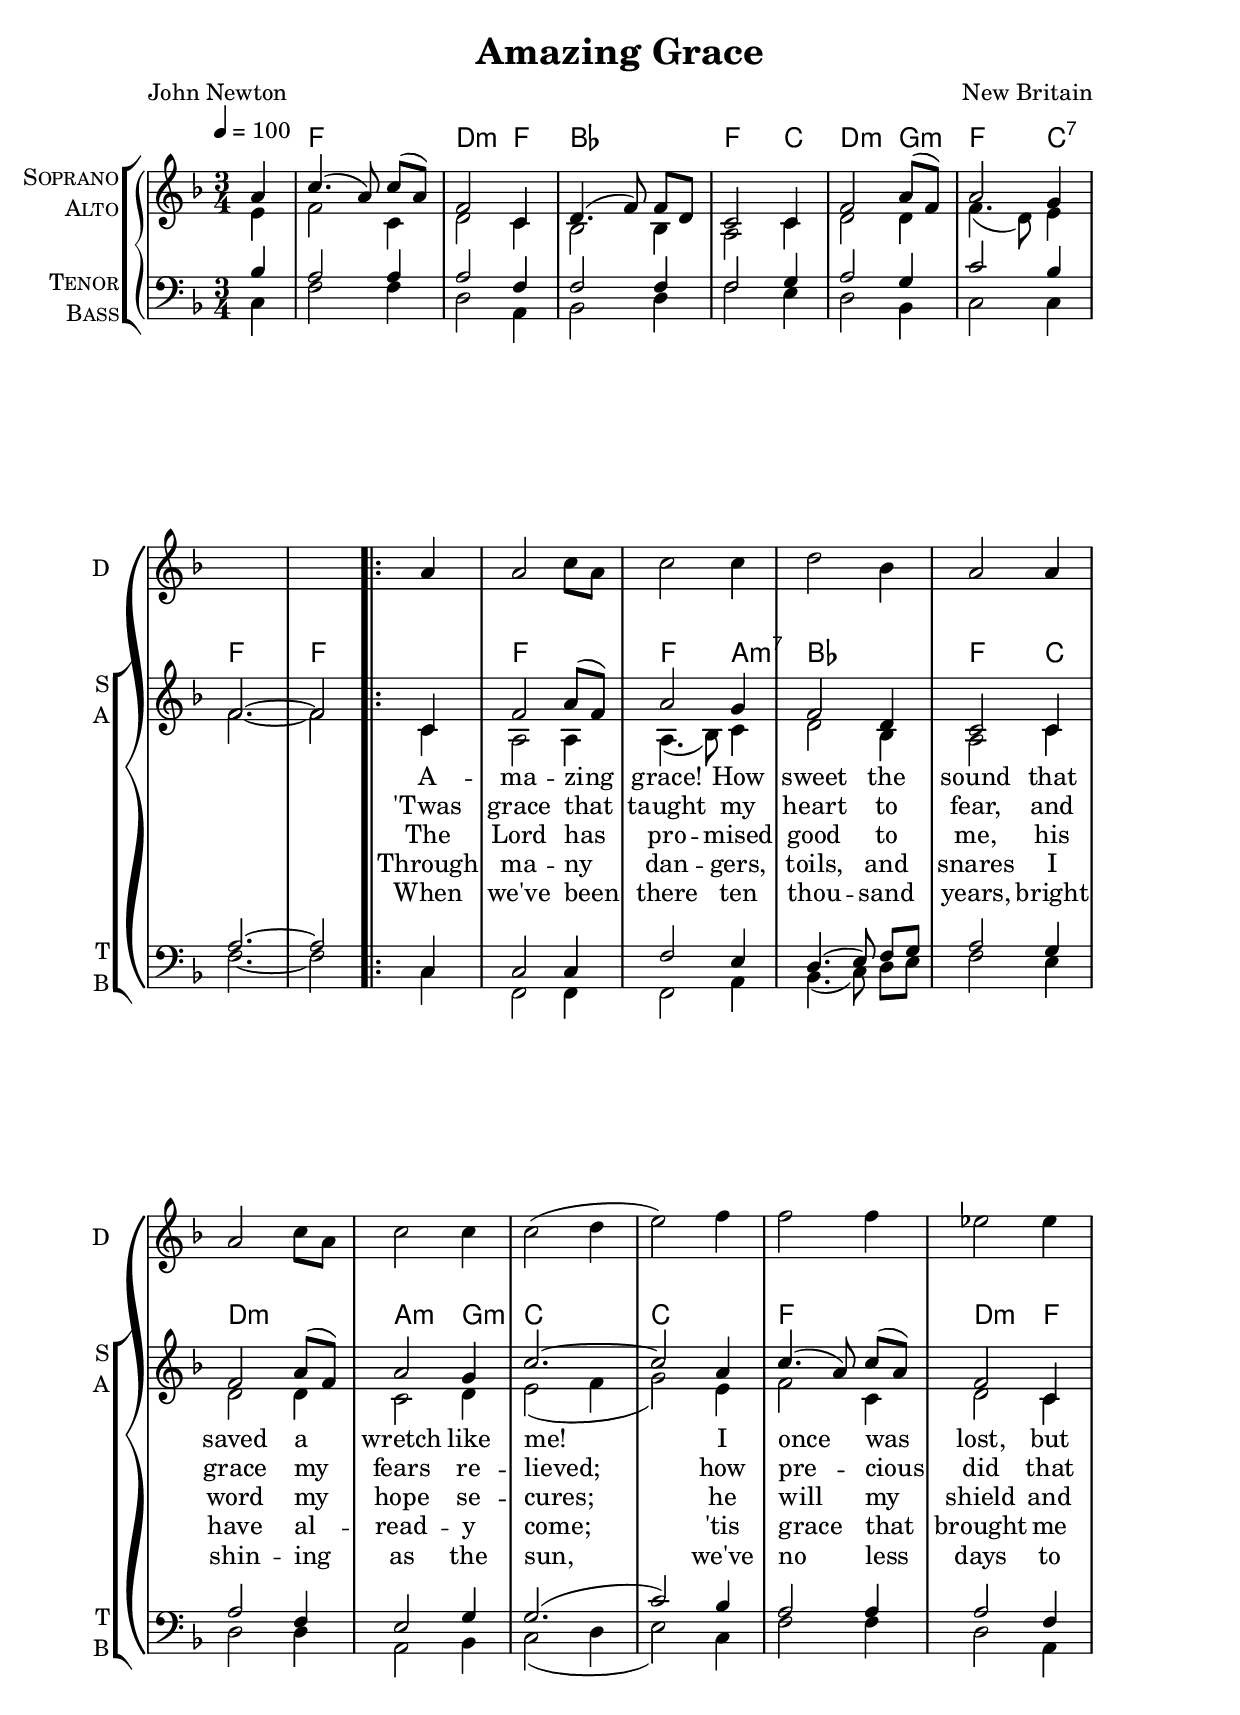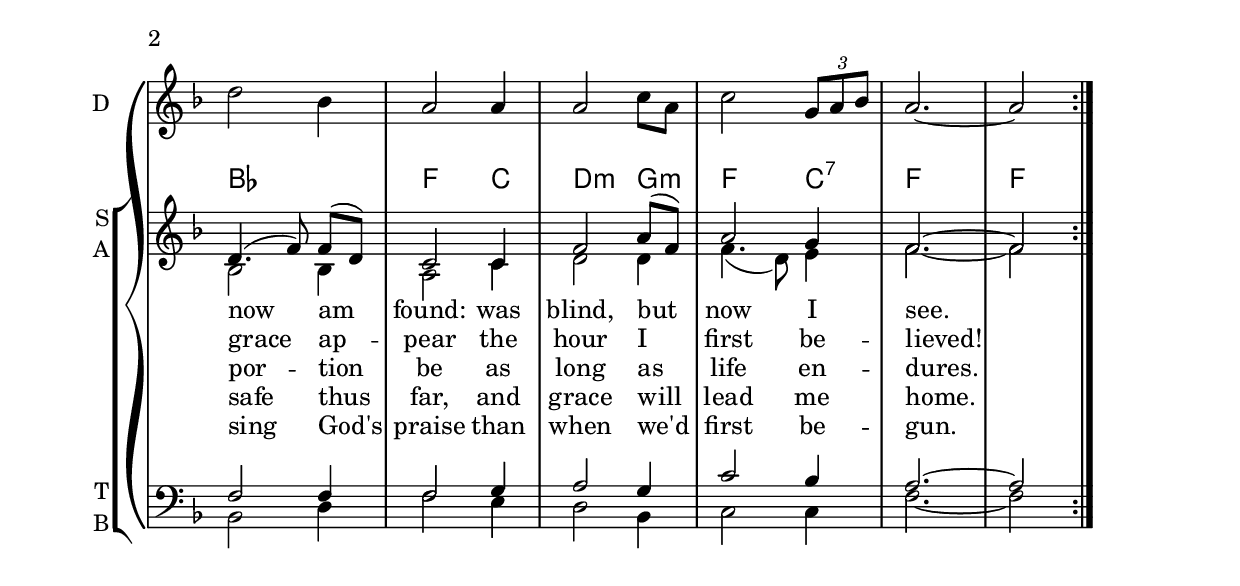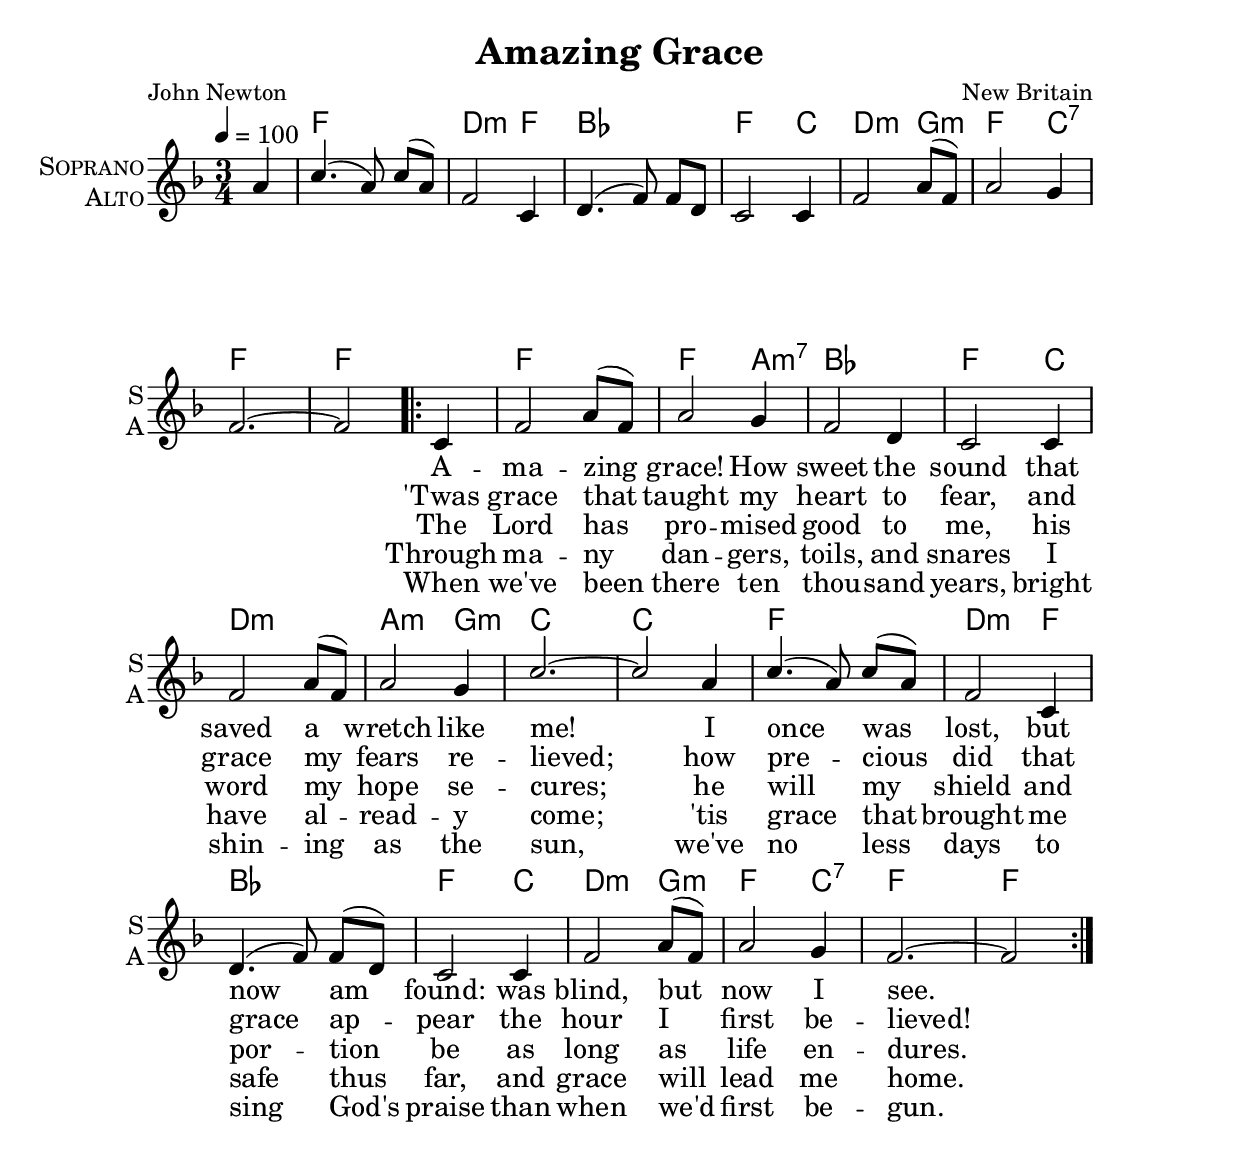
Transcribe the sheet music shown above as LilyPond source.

\version "2.20.0"
\include "english.ly"

\paper {
  line-width = 160\mm
  indent = 0\mm
}

\header {
  texidoc = "Melody and lyrics."
  title = "Amazing Grace"
  composer = "New Britain"
  poet = "John Newton"
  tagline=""
}

OrigKey = g
TransposeToKey = f
Key = \key \OrigKey \major
Time = {
  \time 3/4
  \tempo 4 = 100
  % beam only 2 eights together: \set Timing .beatExceptions, baseMoment, beatStructure
  \set Timing.beamExceptions = #'()
  \set Timing.baseMoment = #(ly:make-moment 1/4)
  \set Timing.beatStructure = 1,1,1
}

DescantMusic = \relative c' {
  % skip intro
  \partial 4 s4 \repeat unfold 7 s2. s2
  % skip first 4 verses in the midi version
  \tag #'(play alto tenor bass) {
    s4 \repeat unfold 15 s2. s2
    s4 \repeat unfold 15 s2. s2
    s4 \repeat unfold 15 s2. s2
    s4 \repeat unfold 15 s2. s2
  }
  % 5th verse has descant
  b'4 | b2 d8 b | d2 d4 | e2 c4 | b2 b4 | b2 d8 b | d2 d4 | d2( e4 | fs2)
  g4 | g2 g4 | f2 f4 | e2 c4 | b2 b4 | b2 d8 b | d2 \tuplet 3/2 { a8 b c } | b2. ~ 2
}
SopranoMusic = \relative c' {
  % intro
  \partial 4 b'4 | d4.( b8) d( b) | g2 d4
  e4.( g8) g e | d2 d4 | g2 b8( g) | b2 a4 g2. ~ g2

  \bar ".|:"
  \repeat volta 5 {
    d4 | g2 b8( g) | b2 a4 | g2 e4 | d2 d4
    g2 b8( g) | b2 a4 | d2. ~ d2 b4 | d4.( b8) d( b) | g2 d4
    e4.( g8) g( e) | d2 d4 | g2 b8( g) | b2 a4 g2. ~ g2
  \bar ":|."
  }
}

AltoMusic = \relative c' {
  \partial 4 fs4 | g2 d4 | e2 d4
  c2 c4 | b2 d4 | e2 e4 | g4.( e8) fs4 | g2. ~ g2
  \repeat volta 5 {
    d4 | b2 b4 | b4.( c8) d4 | e2 c4 | b2 d4
    e2 e4 | d2 e4 | fs2( g4 | a2) fs4 | g2 d4 | e2 d4
    c2 c4 | b2 d4 | e2 e4 | g4.( e8) fs4 | g2. ~ g2
  }
}

TenorMusic = \relative c {
  \partial 4 c'4 | b2 b4 | b2 g4
  g2 g4 | g2 a4 | b2 a4 | d2 c4 | b2. ~ b2
  \repeat volta 5 {
    d,4 | d2 d4 | g2 fs4 | e4.( fs8) g a | b2 a4
    b2 g4 | fs2 a4 | a2.( d2) c4 | b2 b4 | b2 g4
    g2 g4 | g2 a4 | b2 a4 | d2 c4 | b2. ~ b2
  }
}

BassMusic = \relative c {
  \partial 4 d4 | g2 g4 | e2 b4
  c2 e4 | g2 fs4 | e2 c4 | d2 d4 | g2. ~ g2
  \repeat volta 5 {
    d4 | g,2 g4 | g2 b4 | c4.( d8) e fs | g2 fs4
    e2 e4 | b2 c4| d2( e4 | fs2) d4 | g2 g4 | e2 b4
    c2 e4 | g2 fs4 | e2 c4 | d2 d4 | g2. ~ g2
  }
}

Chords = \chordmode {
   \set noChordSymbol=""
   s4 g2. e2:m g4
   c2. g2 d4 e2:m a4:m g2 d4:7 g2. g2
   \repeat volta 5 {
     s4 g2.\p g2 b4:m7 c2. g2 d4
     e2.:m b2:m a4:m d2. d2. g2. e2:m g4
     c2. g2 d4 e2:m a4:m g2 d4:7 g2. g2
   }
}

VerseOne = \lyricmode
{
  \repeat unfold 15 " " 
  A -- ma -- zing grace! How sweet the sound that
  saved a wretch like me!  I once was lost, but
  now am found: was blind, but now I see.
}
VerseTwo = \lyricmode
{
  \repeat unfold 15 " " 
  'Twas grace that taught my heart to fear,
  and grace my fears re -- lieved;
  how pre -- cious did that grace ap -- pear
  the hour I first be -- lieved!
}
VerseThree = \lyricmode
{
  \repeat unfold 15 " " 
   The Lord has pro -- mised good to me,
  his word my hope se -- cures;
  he will my shield and por -- tion be
  as long as life en -- dures.
}
VerseFour = \lyricmode
{
  \repeat unfold 15 " " 
   Through ma -- ny dan -- gers, toils, and snares
  I have al -- read -- y come;
  'tis grace that brought me safe thus far,
  and grace will lead me home.
}
VerseFive = \lyricmode
{
  \repeat unfold 15 " " 
  When we've been there ten thou -- sand years,
  bright shin -- ing as the sun,
  we've no less days to sing God's praise
  than when we'd first be -- gun.
}

%{
   Lilypond code to create pdf and midi files, and also parts files (xxx-Alto.midi, xxx-Tenor.midi, xxx-Bass.midi) .
   Also creates a Lead sheet if guitar chords are included, and an Accomp pdf if organ music is provided.
   To use this file:
   Create variables as shown below.  Put tempo changes in the sop line only - it will be applied to all parts files.
   Then include at the bottom of the file:
   


OrigTempo = 120
OrigKey = d
TransposeToKey = d    % you can transpose the entire thing by changing this
Key = \key \OrigKey \major
Time = {
  \numericTimeSignature
  \time 4/4
  \tempo 4 = \OrigTempo
}

Chords <- optional chords (if defined, will produce a Lead sheet with just melody, lyrics, and chords)
SopranoMusic
DescantMusic   <- optional descant line
AltoMusic
TenorMusic
BassMusic
OrganRH <- optional separate accompaniment RH
OrganLH <- optional separate accompaniment LH
OrganDynamics -> optional dynamics for accomp




 YMMV - This is still a work in progress
   TODO:
   - alto line doesn't play notes that are in the sop line at the right volume
   - I tweak this file sometimes to get or hide metronome marks, bar numbers, etc - should pass in a variable somehow
   - tweaks also required to adjust spacing for the specific piece...
   - dynamics?
   - have to edit this file to turn articulate on/off
%}

\include "articulate.ly"

SopranoMidiInstrument = "acoustic grand"
AltoMidiInstrument = "acoustic grand"
TenorMidiInstrument = "acoustic grand"
BassMidiInstrument = "acoustic grand"
SopranoInstrumentName = "Soprano"
SopranoShortInstrumentName = "S"

% kludgey way to exclude some stuff if the calling music doesn't include it
include-verse =
#(define-scheme-function (verse) (string?)
    (define sym (string->symbol verse))
      (if (null? (ly:parser-lookup sym))
          #f #t)
)

music = {
  \transpose \OrigKey \TransposeToKey
  \new GrandStaff <<
    #(if (include-verse "DescantMusic") #{
    % descant in the parts midi only
    % if you don't want to print the descant, remove print from the set of tags on the next line
    \tag #'(print play) \new Staff 
      \with { 
%        midiInstrument = "flute" 
        instrumentName = \markup \smallCaps "Descant"
        shortInstrumentName = \markup \smallCaps "D"
      }
%    \articulate 
    <<  
      \Key
      \Time
      {
        \tag #'(accomp alto tenor bass) \set Staff.midiMaximumVolume = #0.4 % quieter melody in the parts files - keep the descant in to get any tempo changes in the (usually) last verse
        \DescantMusic % include enough skips to put it where you want it (i.e. last verse)
      }
    >>
    #})
    #(if (include-verse "Chords") #{
      \new ChordNames {
        \tag #'(print play lead) \Chords
      }
    #})

    \new ChoirStaff <<
    \tag #'(print play lead soprano alto tenor bass) \new Staff 
    \with { 
      \remove "Dynamic_engraver" 
      midiInstrument = "acoustic grand" 
      instrumentName = \markup { \right-column { \smallCaps "Soprano" \line { \smallCaps "Alto" } } }
      shortInstrumentName = \markup { \right-column { \smallCaps "S" \line { \smallCaps "A" } } }
    }
    <<
      \override Staff.TimeSignature #'style = #'()
%      \omit Score.MetronomeMark    % hide the tempo marking
      \new Voice = "sopranos" 
      \with { 
%        \remove "Dynamic_engraver" 
      } {
        % this makes the alto part quiet if it's the same note as the sop - can't figure out how to avoid this
        \tag #'(alto tenor bass) \set Voice.midiMaximumVolume = #0.6 % quieter melody in the parts files
        \tag #'(play) \set Voice.midiMaximumVolume = #1.5 % louder melody in the complete version
        \voiceOne
        << 
          \Key
          \Time
          {
            % all parts include the sop line so that timing can be put there and applied to all parts
            \tag #'(print play lead soprano alto tenor bass) \SopranoMusic
          }
        >>
      }
    #(if (include-verse "AltoMusic") #{
      \new Voice = "altos" \with { \remove "Dynamic_engraver" } {
        \tag #'(alto) \set Voice.midiMaximumVolume = #1.2  % louder when generating the alto part
        \voiceTwo
        << 
          \Key
          \Time
          {
            \tag #'(print play alto) \AltoMusic
          }
        >>
      }
    #})
    >>
    \new Lyrics = "lyricsOne"
    \new Lyrics = "lyricsTwo"
    \new Lyrics = "lyricsThree"
    \new Lyrics = "lyricsFour"
    \new Lyrics = "lyricsFive"
    \new Lyrics = "lyricsSix"
    \tag #'(print play tenor bass) \new Staff = "men" 
      \with {
        midiInstrument = "acoustic grand" 
        instrumentName = \markup { \right-column { \smallCaps "Tenor" \line { \smallCaps "Bass" } } }
        shortInstrumentName = \markup { \right-column { \smallCaps "T" \line { \smallCaps "B" } } }
      }
    <<
      \override Staff.TimeSignature #'style = #'()
      \tag #'(tenor bass) \set Staff.midiMaximumVolume = #1.2  % louder when generating the men's parts
      \clef bass
    #(if (include-verse "TenorMusic") #{
      \new Voice = "tenors" \with { \remove "Dynamic_engraver" } {
        \voiceOne
        << 
          \Key 
          \Time
          {
            \tag #'(print play tenor) \TenorMusic
          }
         >>
      }
    #})
      \new Voice = "basses" \with { \remove "Dynamic_engraver" } {
        \voiceTwo
        << 
          \Key
          \Time
          {
            \tag #'(print play bass) \BassMusic
          }
        >>
      }
    >>
    \tag #'(print lead) \context Lyrics = "lyricsOne" \lyricsto "sopranos" \VerseOne
     #(if (include-verse "VerseTwo") #{ \tag #'(print lead) \context Lyrics = "lyricsTwo" \lyricsto "sopranos" \VerseTwo#})
     #(if (include-verse "VerseThree") #{\tag #'(print lead) \context Lyrics = "lyricsThree" \lyricsto "sopranos" \VerseThree#})
     #(if (include-verse "VerseFour") #{\tag #'(print lead) \context Lyrics = "lyricsFour" \lyricsto "sopranos" \VerseFour#})
     #(if (include-verse "VerseFive") #{\tag #'(print lead) \context Lyrics = "lyricsFive" \lyricsto "sopranos" \VerseFive#})
     #(if (include-verse "VerseSix") #{\tag #'(print lead) \context Lyrics = "lyricsSix" \lyricsto "sopranos" \VerseSix#})
     #(if (include-verse "VerseSeven") #{\tag #'(print lead) \context Lyrics = "lyricsSeven" \lyricsto "sopranos" \VerseSeven#})
    >> % end of ChoirStaff

    #(if (include-verse "OrganRH") #{
    \tag #'(print accomp) \new PianoStaff 
      \with { midiInstrument = "acoustic grand" }
%    \articulate 
          <<
          \tag #'midi \new Dynamics = "dynamics" \OrganDynamics  % for the midi
        \new Staff {
          \clef "treble"
          \override Staff.NoteCollision.merge-differently-headed = ##t
          \set Staff.soloText = #""
          \set Staff.aDueText = #""
          \Key
          \Time
          <<
          \new Voice <<
            \OrganRH
            \tag #'midi \OrganDynamics   % for the midi
          >>
          \new NullVoice = "accompVoice" { \SopranoMusic } % not printed but used to align lyrics
          >>
        }
    \tag #'(accomp print) \context Lyrics = "lyricsOne" \lyricsto "accompVoice" \VerseOne
    \tag #'(accomp print) \context Lyrics = "lyricsTwo" \lyricsto "accompVoice" \VerseTwo
        \tag #'(accomp print lead) \new Dynamics {   % for the layout
          \OrganDynamics
        }
        \new Staff {
          \clef "bass"
          \set Staff.soloText = #""
          \set Staff.soloIIText = #""
          \set Staff.aDueText = #""
          \Key
          \Time
          \new Voice <<
            \OrganLH
            \tag #'midi \OrganDynamics   % for the midi
          >>
        }
      >> % organ

    #})
  >>
}

\score {
  \keepWithTag #'print \music
  \layout {
    \context {
      \ChordNames
      \consists "Stanza_number_engraver"
    }
    \context {
      \Score
      \RemoveAllEmptyStaves
      \override VerticalAxisGroup.remove-empty = ##t
      \omit BarNumber
    }
  }
}
\score {
  \keepWithTag #'play \unfoldRepeats \music
  \midi { }
}

% TODO - I can't figure out how to stop this from making a bogus .pdf (layout) when there is nothing tagged organRH...
\book {
    \bookOutputSuffix "Accomp"
    \score {
      \keepWithTag #'(accomp midi) \unfoldRepeats \music
#(if (include-verse "OrganLH") #{
      \midi { 
        \context { 
            \type "Performer_group" 
            \name Dynamics 
            \consists "Piano_pedal_performer" 
        } 
        \context { 
            \Staff 
            \accepts Dynamics 
        } 
        \context { 
            \PianoStaff 
            \accepts Dynamics 
        } 

        \context
        {
            \Voice
            \consists "Dynamic_performer"
        }
        \context
        {
            \Staff
            \consists "Dynamic_performer"
        }
      }
#})
    }
    \score {
      \keepWithTag #'(accomp) \keepWithTag #'(print) \music
#(if (include-verse "OrganRH") #{
      \layout { }
#})
    }
}


\book {
  \bookOutputSuffix "Lead"
    \paper {
      page-count = #1
      system-system-spacing.basic-distance = #22
    }
  \score {
    \keepWithTag #'(lead) \music
    \layout {
      indent = #0
      #(layout-set-staff-size 22)
      \context {
        \ChordNames
        \consists "Stanza_number_engraver"
      }
      \context {
        \Score
        \omit BarNumber
      }
      \context {
        \Staff
        \RemoveAllEmptyStaves
      }
    }
  }
}
\book {
  \bookOutputSuffix "Alto"
  \score {
    \keepWithTag #'(alto) \unfoldRepeats \music
    \midi { }
  }
}
\book {
  \bookOutputSuffix "Tenor"
  \score {
    \keepWithTag #'(tenor) \unfoldRepeats \music
    \midi { }
  }
}
\book {
  \bookOutputSuffix "Bass"
  \score {
    \keepWithTag #'(bass) \unfoldRepeats \music
    \midi { }
  }
}

